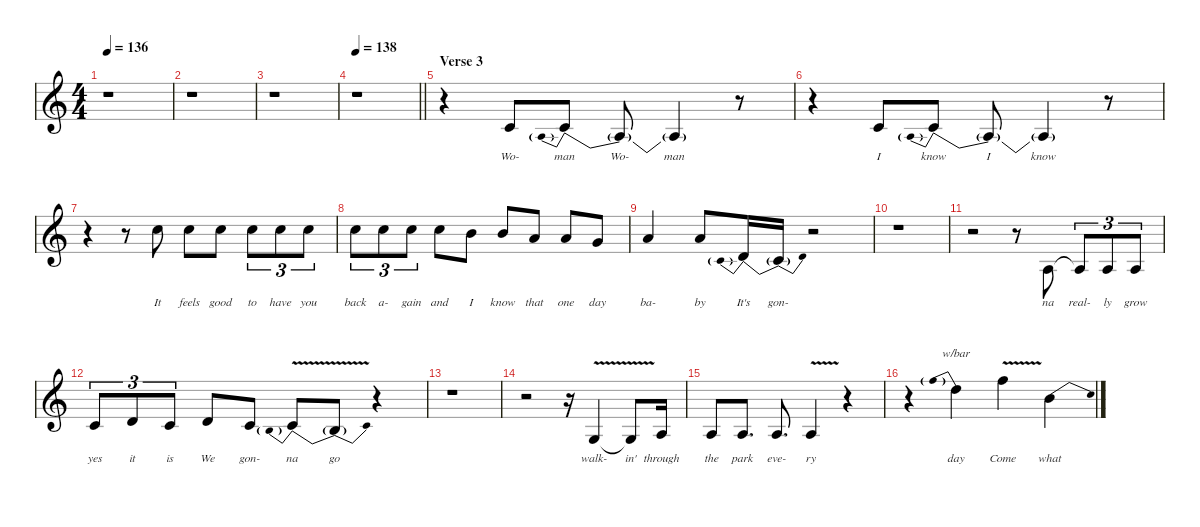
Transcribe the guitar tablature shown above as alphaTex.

\defaultSystemsLayout 4
\hideDynamics
\bracketExtendMode nobrackets
\singleTrackTrackNamePolicy hidden
\multiTrackTrackNamePolicy hidden
\firstSystemTrackNameMode fullname
\firstSystemTrackNameOrientation horizontal
\otherSystemsTrackNameOrientation horizontal
\track ("Robert Plant" "led.synth.") {instrument lead2sawtooth}
\staff {score}
\tuning (E4 B3 G3 D3 A2 E2)
\ts (4 4)
\tempo 136
\clef g2
\ks aminor
r.1{dy f beam Down} |
r.1{beam Down} |
r.1{beam Down} |
\tempo 138
\barLineRight lightlight
r.1{beam Down} |
\section ("" "Verse 3")
r.4{beam Down} 1.2.8{lyrics (0 "Wo-") lyrics (1 "") lyrics (2 "") lyrics (3 "") lyrics (4 "") beam Up} 2.3{be (prebendrelease 0 6 60 0)}.8{lyrics (0 "man") lyrics (1 "") lyrics (2 "") lyrics (3 "") lyrics (4 "") beam Up} 2.3{t}.8{lyrics (0 "Wo-") lyrics (1 "") lyrics (2 "") lyrics (3 "") lyrics (4 "") beam Up} 2.3{be (hold 0 0 60 0) t}.4{lyrics (0 "man") lyrics (1 "") lyrics (2 "") lyrics (3 "") lyrics (4 "") beam Up} r.8{beam Up} |
r.4{beam Down} 1.2.8{lyrics (0 "I") lyrics (1 "") lyrics (2 "") lyrics (3 "") lyrics (4 "") beam Up} 2.3{be (prebendrelease 0 6 60 0)}.8{lyrics (0 "know") lyrics (1 "") lyrics (2 "") lyrics (3 "") lyrics (4 "") beam Up} 2.3{t}.8{lyrics (0 "I") lyrics (1 "") lyrics (2 "") lyrics (3 "") lyrics (4 "") beam Up} 2.3{be (hold 0 0 60 0) t}.4{lyrics (0 "know") lyrics (1 "") lyrics (2 "") lyrics (3 "") lyrics (4 "") beam Up} r.8{beam Up} |
r.4{beam Down} r.8{beam Down} 8.1.8{lyrics (0 "It") lyrics (1 "") lyrics (2 "") lyrics (3 "") lyrics (4 "") beam Down} 8.1.8{lyrics (0 "feels") lyrics (1 "") lyrics (2 "") lyrics (3 "") lyrics (4 "") beam Down} 8.1.8{lyrics (0 "good") lyrics (1 "") lyrics (2 "") lyrics (3 "") lyrics (4 "") beam Down} 8.1.8{tu (3 2) lyrics (0 "to") lyrics (1 "") lyrics (2 "") lyrics (3 "") lyrics (4 "") beam Down} 8.1.8{tu (3 2) lyrics (0 "have") lyrics (1 "") lyrics (2 "") lyrics (3 "") lyrics (4 "") beam Down} 8.1.8{tu (3 2) lyrics (0 "you") lyrics (1 "") lyrics (2 "") lyrics (3 "") lyrics (4 "") beam Down} |
8.1.8{tu (3 2) lyrics (0 "back") lyrics (1 "") lyrics (2 "") lyrics (3 "") lyrics (4 "") beam Down} 8.1.8{tu (3 2) lyrics (0 "a-") lyrics (1 "") lyrics (2 "") lyrics (3 "") lyrics (4 "") beam Down} 8.1.8{tu (3 2) lyrics (0 "gain") lyrics (1 "") lyrics (2 "") lyrics (3 "") lyrics (4 "") beam Down} 8.1.8{lyrics (0 "and") lyrics (1 "") lyrics (2 "") lyrics (3 "") lyrics (4 "") beam Down} 7.1.8{lyrics (0 "I") lyrics (1 "") lyrics (2 "") lyrics (3 "") lyrics (4 "") beam Down} 7.1.8{lyrics (0 "know") lyrics (1 "") lyrics (2 "") lyrics (3 "") lyrics (4 "") beam Up} 5.1.8{lyrics (0 "that") lyrics (1 "") lyrics (2 "") lyrics (3 "") lyrics (4 "") beam Up} 5.1.8{lyrics (0 "one") lyrics (1 "") lyrics (2 "") lyrics (3 "") lyrics (4 "") beam Up} 3.1.8{lyrics (0 "day") lyrics (1 "") lyrics (2 "") lyrics (3 "") lyrics (4 "") beam Up} |
5.1.4{lyrics (0 "ba-") lyrics (1 "") lyrics (2 "") lyrics (3 "") lyrics (4 "") beam Up} 5.1.8{lyrics (0 "by") lyrics (1 "") lyrics (2 "") lyrics (3 "") lyrics (4 "") beam Up} 1.2{be (prebendrelease 0 4 60 0)}.16{lyrics (0 "It's") lyrics (1 "") lyrics (2 "") lyrics (3 "") lyrics (4 "") beam Up} 1.2{be (bend 0 0 60 4) t}.16{lyrics (0 "gon-") lyrics (1 "") lyrics (2 "") lyrics (3 "") lyrics (4 "") beam Up} r.2{beam Up} |
r.1{beam Down} |
r.2{beam Down} r.8{beam Down} 2.3.8{lyrics (0 "na") lyrics (1 "") lyrics (2 "") lyrics (3 "") lyrics (4 "") beam Up} 2.3{t}.8{tu (3 2) lyrics (0 "real-") lyrics (1 "") lyrics (2 "") lyrics (3 "") lyrics (4 "") beam Up} 2.3.8{tu (3 2) lyrics (0 "ly") lyrics (1 "") lyrics (2 "") lyrics (3 "") lyrics (4 "") beam Up} 2.3.8{tu (3 2) lyrics (0 "grow") lyrics (1 "") lyrics (2 "") lyrics (3 "") lyrics (4 "") beam Up} |
1.2.8{tu (3 2) lyrics (0 "yes") lyrics (1 "") lyrics (2 "") lyrics (3 "") lyrics (4 "") beam Up} 3.2.8{tu (3 2) lyrics (0 "it") lyrics (1 "") lyrics (2 "") lyrics (3 "") lyrics (4 "") beam Up} 1.2.8{tu (3 2) lyrics (0 "is") lyrics (1 "") lyrics (2 "") lyrics (3 "") lyrics (4 "") beam Up} 3.2.8{lyrics (0 "We") lyrics (1 "") lyrics (2 "") lyrics (3 "") lyrics (4 "") beam Up} 1.2.8{lyrics (0 "gon-") lyrics (1 "") lyrics (2 "") lyrics (3 "") lyrics (4 "") beam Up} 4.3{be (prebendrelease 0 2 60 0) v}.8{lyrics (0 "na") lyrics (1 "") lyrics (2 "") lyrics (3 "") lyrics (4 "") beam Up} 4.3{be (bend 0 0 60 2) t}.8{lyrics (0 "go") lyrics (1 "") lyrics (2 "") lyrics (3 "") lyrics (4 "") beam Up} r.4{beam Up} |
r.1{beam Down} |
r.2{beam Down} r.16{beam Down} 0.3{v}.4{lyrics (0 "walk-") lyrics (1 "") lyrics (2 "") lyrics (3 "") lyrics (4 "") dy mf beam Up} 0.3{v t}.8{lyrics (0 "in'") lyrics (1 "") lyrics (2 "") lyrics (3 "") lyrics (4 "") beam Up} 2.3.16{lyrics (0 "through") lyrics (1 "") lyrics (2 "") lyrics (3 "") lyrics (4 "") beam Up} |
2.3.8{lyrics (0 "the") lyrics (1 "") lyrics (2 "") lyrics (3 "") lyrics (4 "") beam Up} 2.3.8{d lyrics (0 "park") lyrics (1 "") lyrics (2 "") lyrics (3 "") lyrics (4 "") beam Up} 2.3.8{d lyrics (0 "eve-") lyrics (1 "") lyrics (2 "") lyrics (3 "") lyrics (4 "") beam Up} 2.3{v}.4{lyrics (0 "ry") lyrics (1 "") lyrics (2 "") lyrics (3 "") lyrics (4 "") beam Up} r.4{beam Up} |
r.4{beam Down} 13.1.4{tbe (predive default 0 -6 60 -6) lyrics (0 "day") lyrics (1 "") lyrics (2 "") lyrics (3 "") lyrics (4 "") dy ff beam Down} 13.1{v t}.4{lyrics (0 "Come") lyrics (1 "") lyrics (2 "") lyrics (3 "") lyrics (4 "") dy f beam Down} 7.1{be (bend 0 0 60 2)}.4{lyrics (0 "what") lyrics (1 "") lyrics (2 "") lyrics (3 "") lyrics (4 "") dy ff beam Down}
